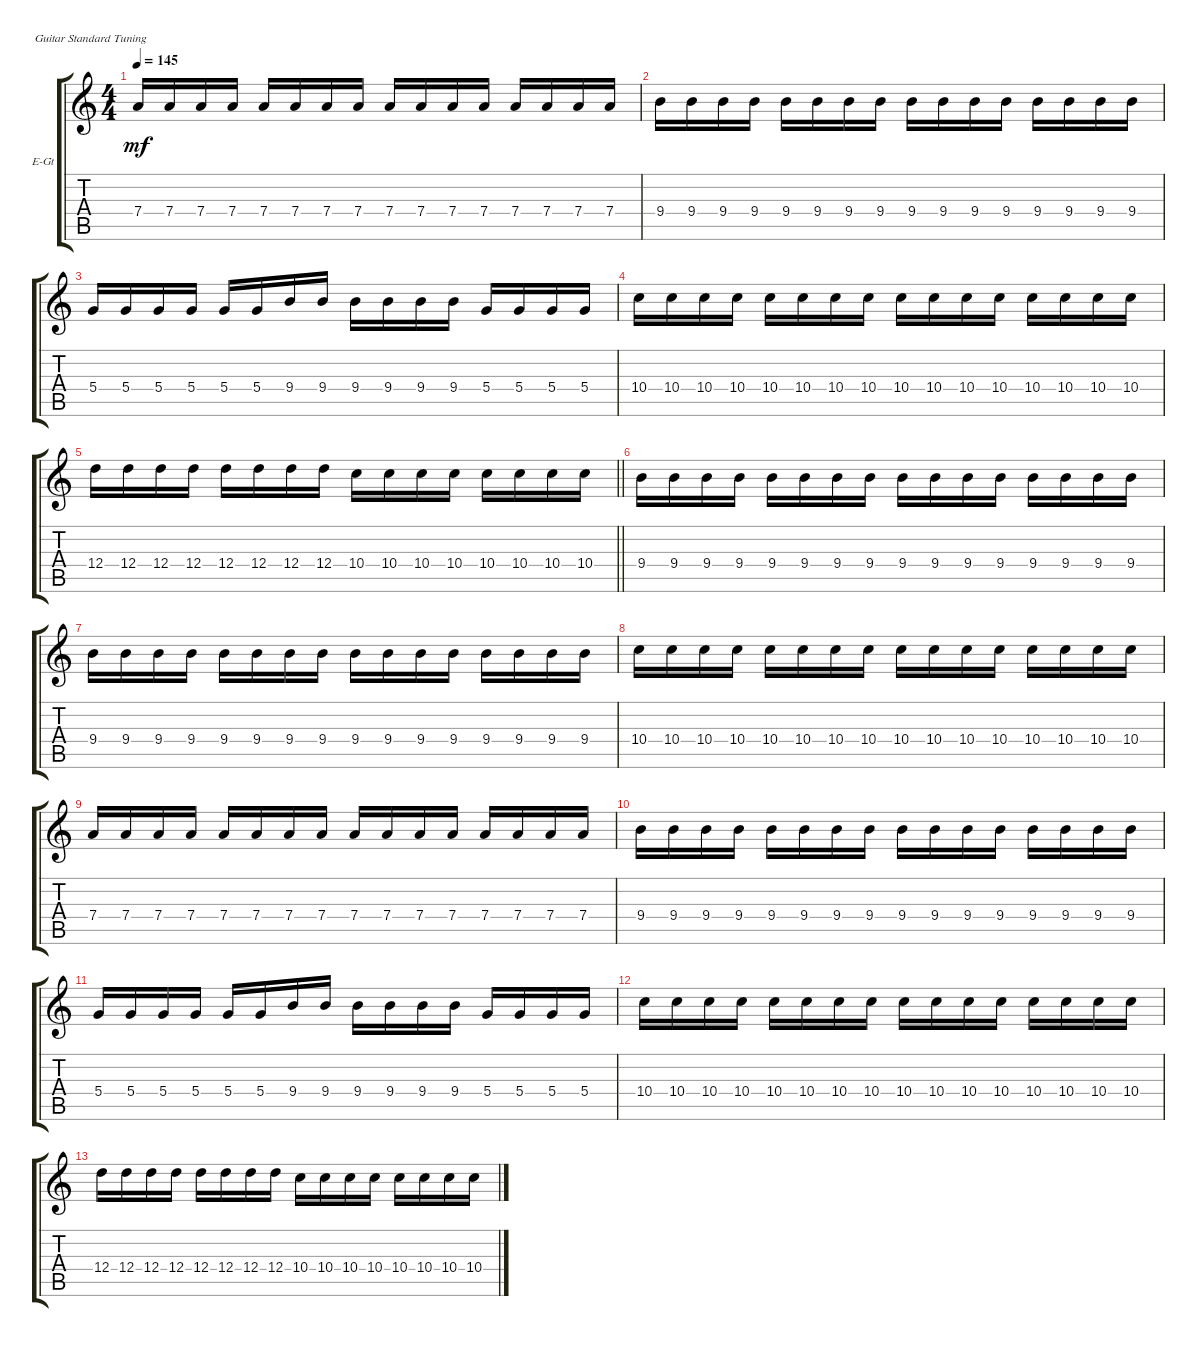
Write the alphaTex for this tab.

\defaultSystemsLayout 4
\bracketExtendMode groupsimilarinstruments
\firstSystemTrackNameOrientation horizontal
\otherSystemsTrackNameOrientation horizontal
\track ("Electric Guitar" "E-Gt") {instrument distortionguitar}
\staff {score tabs}
\tuning (E4 B3 G3 D3 A2 E2)
\ts (4 4)
\tempo 145
\clef g2
\scale
0.333333
\ks c
7.4.16{dy mf} 7.4.16 7.4.16 7.4.16 7.4.16 7.4.16 7.4.16 7.4.16 7.4.16 7.4.16 7.4.16 7.4.16 7.4.16 7.4.16 7.4.16 7.4.16 |
\scale
0.333333 9.4.16 9.4.16 9.4.16 9.4.16 9.4.16 9.4.16 9.4.16 9.4.16 9.4.16 9.4.16 9.4.16 9.4.16 9.4.16 9.4.16 9.4.16 9.4.16 |
\scale
0.333333 5.4.16 5.4.16 5.4.16 5.4.16 5.4.16 5.4.16 9.4.16 9.4.16 9.4.16 9.4.16 9.4.16 9.4.16 5.4.16 5.4.16 5.4.16 5.4.16 |
\scale
0.333333 10.4.16 10.4.16 10.4.16 10.4.16 10.4.16 10.4.16 10.4.16 10.4.16 10.4.16 10.4.16 10.4.16 10.4.16 10.4.16 10.4.16 10.4.16 10.4.16 |
\scale
0.333333
\barLineRight lightlight
12.4.16 12.4.16 12.4.16 12.4.16 12.4.16 12.4.16 12.4.16 12.4.16 10.4.16 10.4.16 10.4.16 10.4.16 10.4.16 10.4.16 10.4.16 10.4.16 |
\scale
0.333333 9.4.16 9.4.16 9.4.16 9.4.16 9.4.16 9.4.16 9.4.16 9.4.16 9.4.16 9.4.16 9.4.16 9.4.16 9.4.16 9.4.16 9.4.16 9.4.16 |
\scale
0.333333 9.4.16 9.4.16 9.4.16 9.4.16 9.4.16 9.4.16 9.4.16 9.4.16 9.4.16 9.4.16 9.4.16 9.4.16 9.4.16 9.4.16 9.4.16 9.4.16 |
\scale
0.333333 10.4.16 10.4.16 10.4.16 10.4.16 10.4.16 10.4.16 10.4.16 10.4.16 10.4.16 10.4.16 10.4.16 10.4.16 10.4.16 10.4.16 10.4.16 10.4.16 |
\scale
0.333333 7.4.16 7.4.16 7.4.16 7.4.16 7.4.16 7.4.16 7.4.16 7.4.16 7.4.16 7.4.16 7.4.16 7.4.16 7.4.16 7.4.16 7.4.16 7.4.16 |
\scale
0.333333 9.4.16 9.4.16 9.4.16 9.4.16 9.4.16 9.4.16 9.4.16 9.4.16 9.4.16 9.4.16 9.4.16 9.4.16 9.4.16 9.4.16 9.4.16 9.4.16 |
\scale
0.333333 5.4.16 5.4.16 5.4.16 5.4.16 5.4.16 5.4.16 9.4.16 9.4.16 9.4.16 9.4.16 9.4.16 9.4.16 5.4.16 5.4.16 5.4.16 5.4.16 |
\scale
0.333333 10.4.16 10.4.16 10.4.16 10.4.16 10.4.16 10.4.16 10.4.16 10.4.16 10.4.16 10.4.16 10.4.16 10.4.16 10.4.16 10.4.16 10.4.16 10.4.16 |
\scale
0.333333 12.4.16 12.4.16 12.4.16 12.4.16 12.4.16 12.4.16 12.4.16 12.4.16 10.4.16 10.4.16 10.4.16 10.4.16 10.4.16 10.4.16 10.4.16 10.4.16
